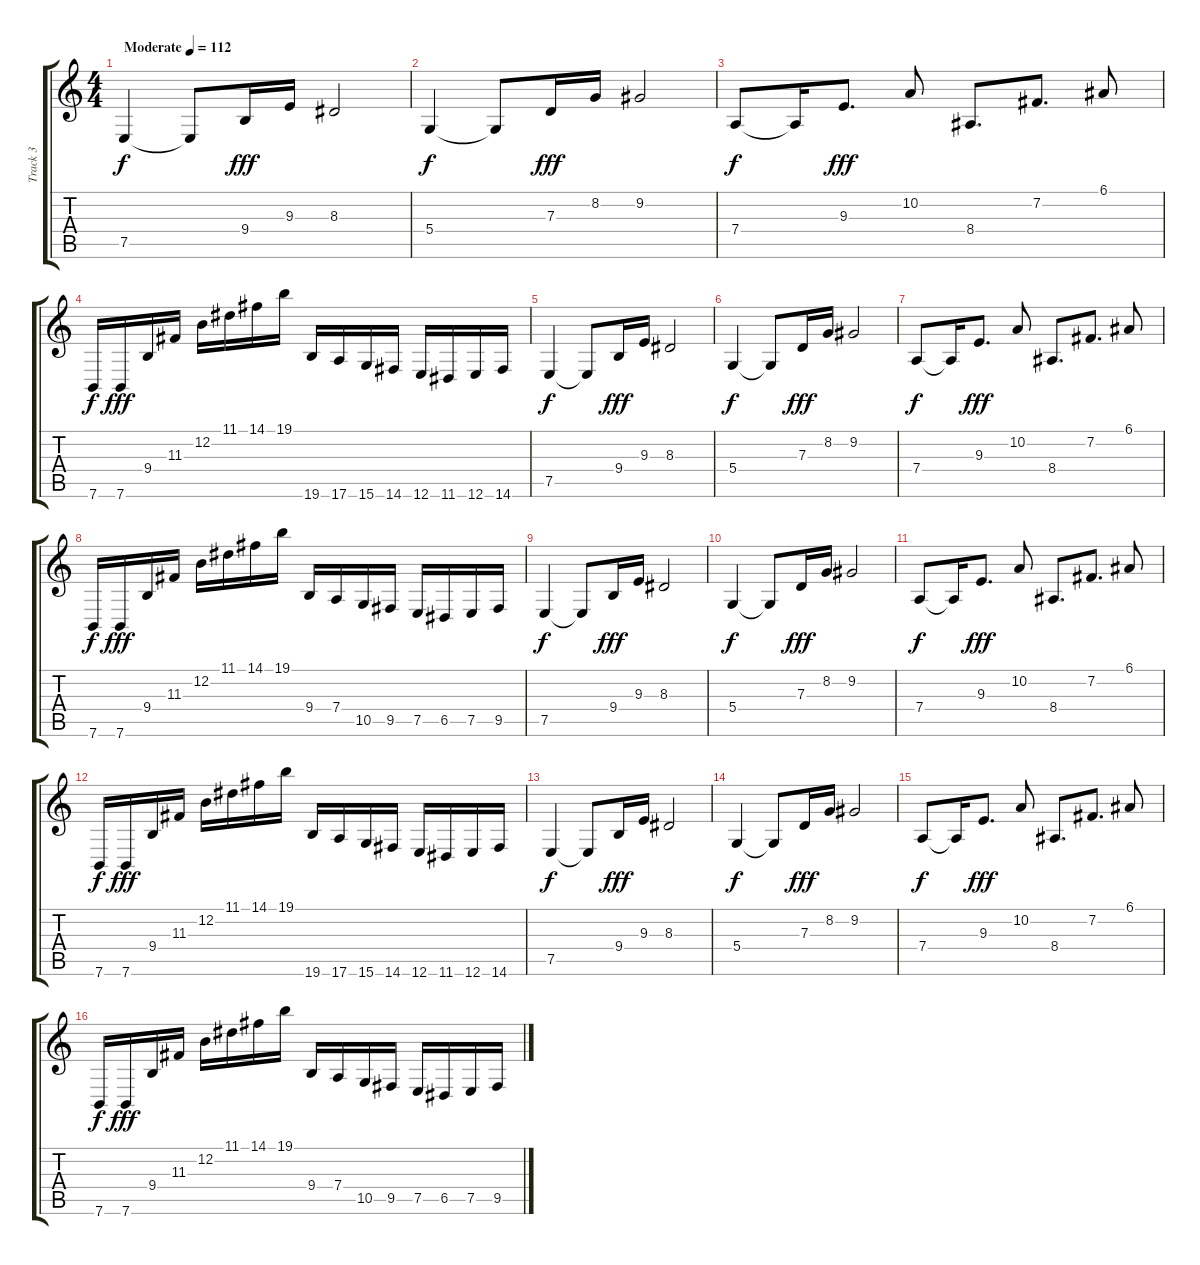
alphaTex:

\track ("Track 3" "Track 3") {instrument stringensemble1}
\staff {score tabs}
\tuning (E4 B3 G3 D3 A2 E2) {hide}
\ts (4 4)
\tempo (112 "Moderate")
\clef g2
\ks c
7.5.4{dy f instrument stringensemble1} 7.5{t}.8 9.4.16{dy fff} 9.3.16 8.3.2 |
5.4.4{dy f} 5.4{t}.8 7.3.16{dy fff} 8.2.16 9.2.2 |
7.4.8{dy f} 7.4{t}.16 9.3.8{d dy fff} 10.2.8 8.4.8{d} 7.2.8{d} 6.1.8 |
7.6.16{dy f} 7.6.16{dy fff} 9.4.16 11.3.16 12.2.16 11.1.16 14.1.16 19.1.16 19.6.16 17.6.16 15.6.16 14.6.16 12.6.16 11.6.16 12.6.16 14.6.16 |
7.5.4{dy f} 7.5{t}.8 9.4.16{dy fff} 9.3.16 8.3.2 |
5.4.4{dy f} 5.4{t}.8 7.3.16{dy fff} 8.2.16 9.2.2 |
7.4.8{dy f} 7.4{t}.16 9.3.8{d dy fff} 10.2.8 8.4.8{d} 7.2.8{d} 6.1.8 |
7.6.16{dy f} 7.6.16{dy fff} 9.4.16 11.3.16 12.2.16 11.1.16 14.1.16 19.1.16 9.4.16 7.4.16 10.5.16 9.5.16 7.5.16 6.5.16 7.5.16 9.5.16 |
7.5.4{dy f} 7.5{t}.8 9.4.16{dy fff} 9.3.16 8.3.2 |
5.4.4{dy f} 5.4{t}.8 7.3.16{dy fff} 8.2.16 9.2.2 |
7.4.8{dy f} 7.4{t}.16 9.3.8{d dy fff} 10.2.8 8.4.8{d} 7.2.8{d} 6.1.8 |
7.6.16{dy f} 7.6.16{dy fff} 9.4.16 11.3.16 12.2.16 11.1.16 14.1.16 19.1.16 19.6.16 17.6.16 15.6.16 14.6.16 12.6.16 11.6.16 12.6.16 14.6.16 |
7.5.4{dy f} 7.5{t}.8 9.4.16{dy fff} 9.3.16 8.3.2 |
5.4.4{dy f} 5.4{t}.8 7.3.16{dy fff} 8.2.16 9.2.2 |
7.4.8{dy f} 7.4{t}.16 9.3.8{d dy fff} 10.2.8 8.4.8{d} 7.2.8{d} 6.1.8 |
7.6.16{dy f} 7.6.16{dy fff} 9.4.16 11.3.16 12.2.16 11.1.16 14.1.16 19.1.16 9.4.16 7.4.16 10.5.16 9.5.16 7.5.16 6.5.16 7.5.16 9.5.16
